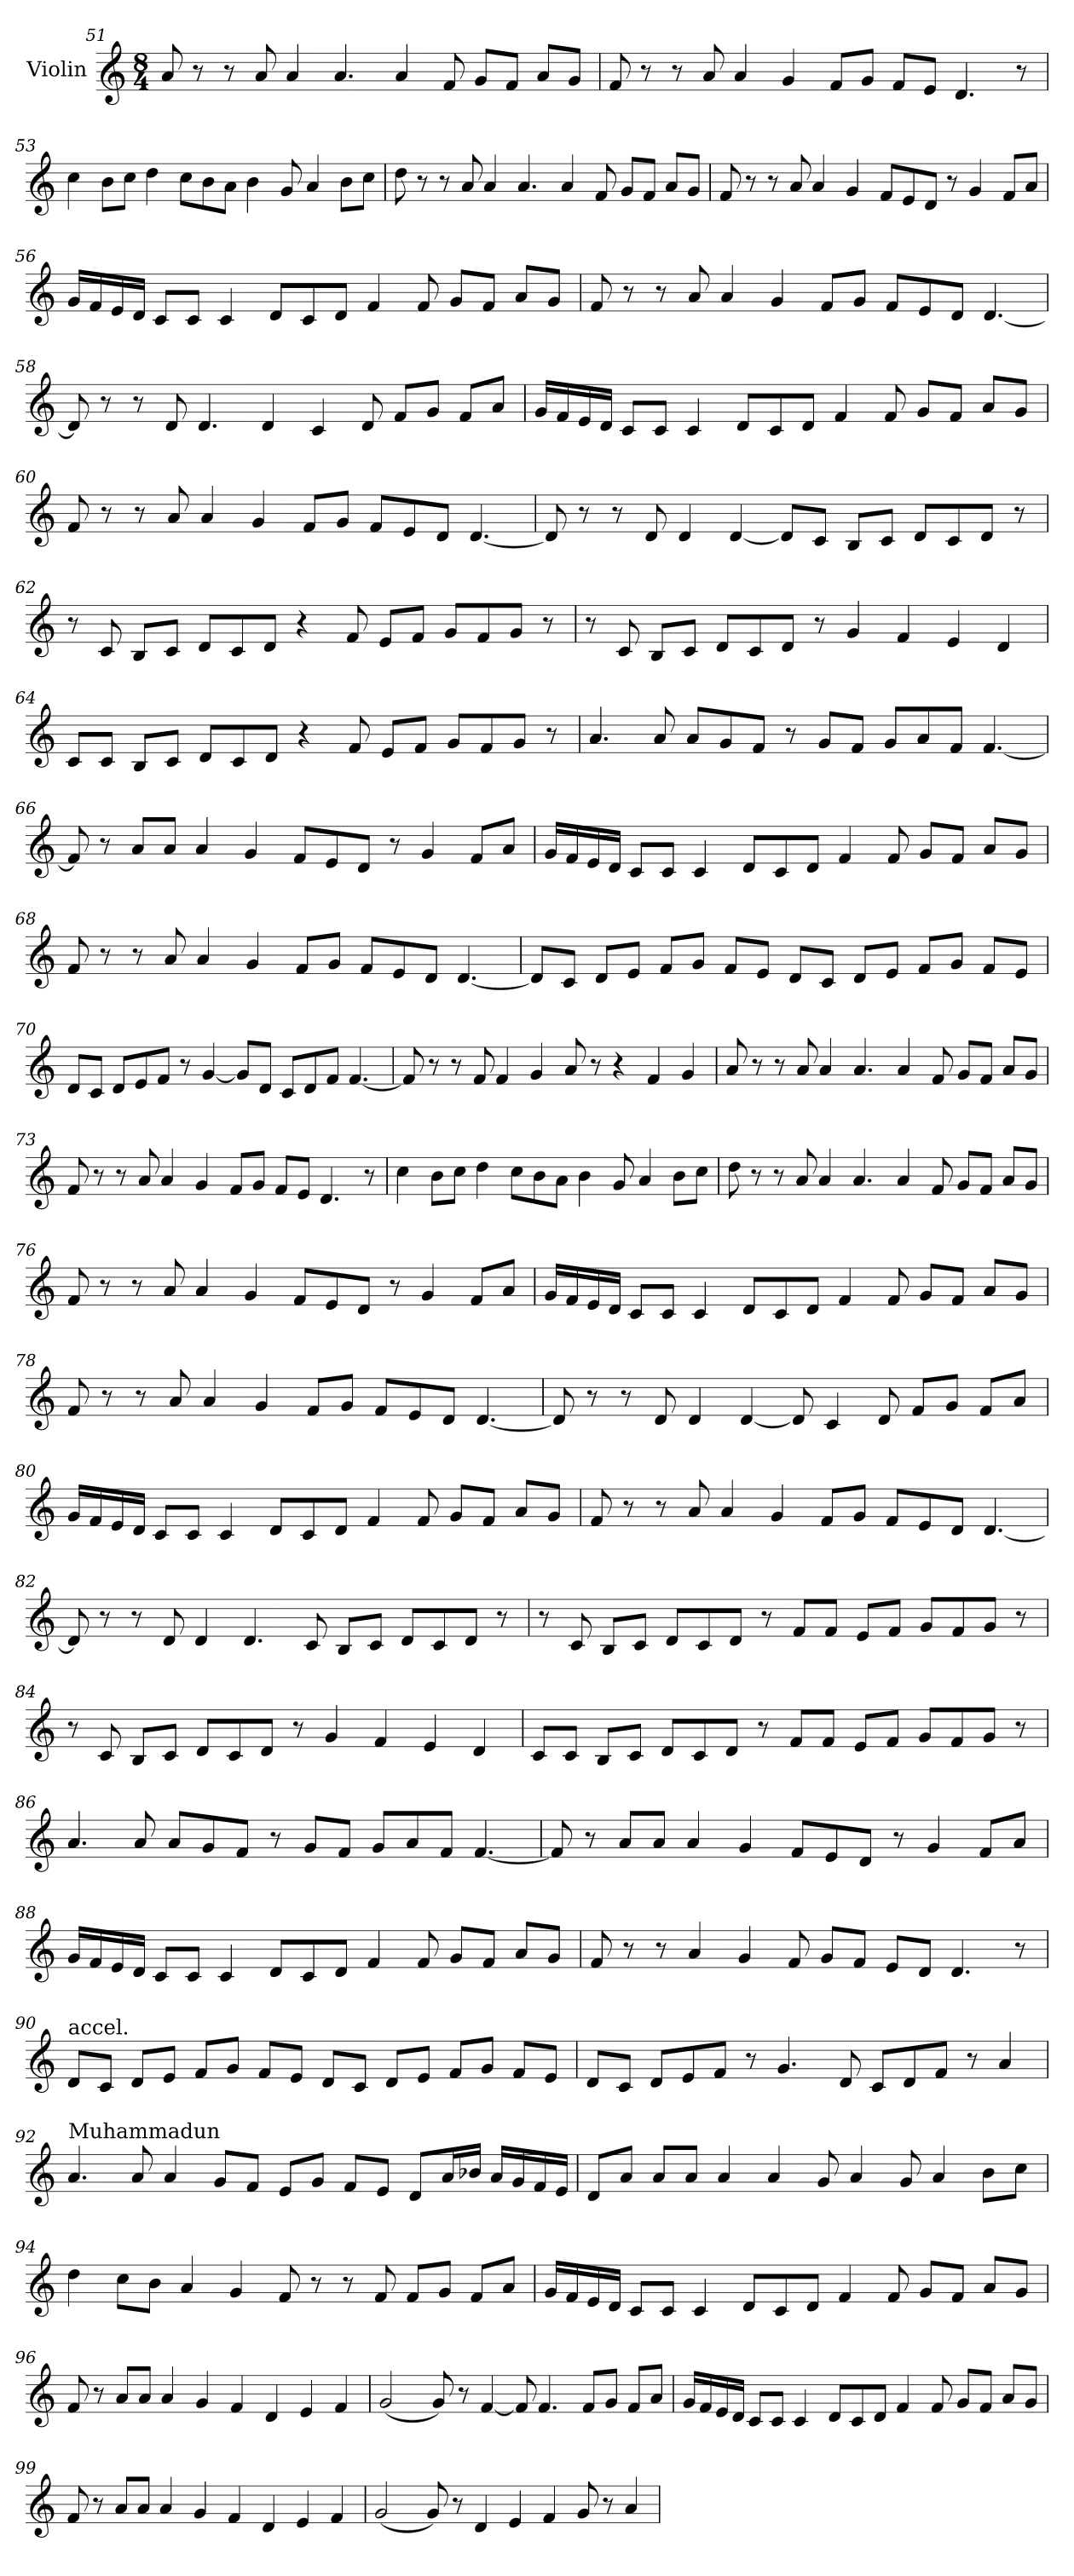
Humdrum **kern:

**kern
*part1
*staff1
*I"Violin
*clefG2
*k[]
*C:
*M8/4
=51
8a/
8r
8r
8a/
4a/
4.a/
4a/
8f/
8g/L
8f/J
8a/L
8g/J
!!LO:LB:g=z
=52
8f/
8r
8r
8a/
4a/
4g/
8f/L
8g/J
8f/L
8e/J
4.d/
8r
!!LO:LB:g=z
=53
4cc\
8b\L
8cc\J
4dd\
8cc\L
8b\
8a\J
4b\
8g/
4a/
8b\L
8cc\J
=54
8dd\
8r
8r
8a/
4a/
4.a/
4a/
8f/
8g/L
8f/J
8a/L
8g/J
!!LO:LB:g=z
=55
8f/
8r
8r
8a/
4a/
4g/
8f/L
8e/
8d/J
8r
4g/
8f/L
8a/J
=56
16g/LL
16f/
16e/
16d/JJ
8c/L
8c/J
4c/
8d/L
8c/
8d/J
4f/
8f/
8g/L
8f/J
8a/L
8g/J
!!LO:LB:g=z
=57
8f/
8r
8r
8a/
4a/
4g/
8f/L
8g/J
8f/L
8e/
8d/J
[4.d/
=58
8d/]
8r
8r
8d/
4.d/
4d/
4c/
8d/
8f/L
8g/J
8f/L
8a/J
!!LO:LB:g=z
=59
16g/LL
16f/
16e/
16d/JJ
8c/L
8c/J
4c/
8d/L
8c/
8d/J
4f/
8f/
8g/L
8f/J
8a/L
8g/J
=60
8f/
8r
8r
8a/
4a/
4g/
8f/L
8g/J
8f/L
8e/
8d/J
[4.d/
!!LO:LB:g=z
=61
8d/]
8r
8r
8d/
4d/
[4d/
8d/L]
8c/J
8B/L
8c/J
8d/L
8c/
8d/J
8r
=62
8r
8c/
8B/L
8c/J
8d/L
8c/
8d/J
4r
8f/
8e/L
8f/J
8g/L
8f/
8g/J
8r
!!LO:PB:g=z
=63
8r
8c/
8B/L
8c/J
8d/L
8c/
8d/J
8r
4g/
4f/
4e/
4d/
=64
8c/L
8c/J
8B/L
8c/J
8d/L
8c/
8d/J
4r
8f/
8e/L
8f/J
8g/L
8f/
8g/J
8r
!!LO:LB:g=z
=65
4.a/
8a/
8a/L
8g/
8f/J
8r
8g/L
8f/J
8g/L
8a/
8f/J
[4.f/
=66
8f/]
8r
8a/L
8a/J
4a/
4g/
8f/L
8e/
8d/J
8r
4g/
8f/L
8a/J
!!LO:LB:g=z
=67
16g/LL
16f/
16e/
16d/JJ
8c/L
8c/J
4c/
8d/L
8c/
8d/J
4f/
8f/
8g/L
8f/J
8a/L
8g/J
=68
8f/
8r
8r
8a/
4a/
4g/
8f/L
8g/J
8f/L
8e/
8d/J
[4.d/
!!LO:LB:g=z
=69
8d/L]
8c/J
8d/L
8e/J
8f/L
8g/J
8f/L
8e/J
8d/L
8c/J
8d/L
8e/J
8f/L
8g/J
8f/L
8e/J
=70
8d/L
8c/J
8d/L
8e/
8f/J
8r
[4g/
8g/L]
8d/J
8c/L
8d/
8f/J
[4.f/
!!LO:LB:g=z
=71
8f/]
8r
8r
8f/
4f/
4g/
8a/
8r
4r
4f/
4g/
=72
8a/
8r
8r
8a/
4a/
4.a/
4a/
8f/
8g/L
8f/J
8a/L
8g/J
!!LO:LB:g=z
=73
8f/
8r
8r
8a/
4a/
4g/
8f/L
8g/J
8f/L
8e/J
4.d/
8r
!!LO:LB:g=z
=74
4cc\
8b\L
8cc\J
4dd\
8cc\L
8b\
8a\J
4b\
8g/
4a/
8b\L
8cc\J
=75
8dd\
8r
8r
8a/
4a/
4.a/
4a/
8f/
8g/L
8f/J
8a/L
8g/J
!!LO:LB:g=z
=76
8f/
8r
8r
8a/
4a/
4g/
8f/L
8e/
8d/J
8r
4g/
8f/L
8a/J
=77
16g/LL
16f/
16e/
16d/JJ
8c/L
8c/J
4c/
8d/L
8c/
8d/J
4f/
8f/
8g/L
8f/J
8a/L
8g/J
!!LO:PB:g=z
=78
8f/
8r
8r
8a/
4a/
4g/
8f/L
8g/J
8f/L
8e/
8d/J
[4.d/
=79
8d/]
8r
8r
8d/
4d/
[4d/
8d/]
4c/
8d/
8f/L
8g/J
8f/L
8a/J
!!LO:LB:g=z
=80
16g/LL
16f/
16e/
16d/JJ
8c/L
8c/J
4c/
8d/L
8c/
8d/J
4f/
8f/
8g/L
8f/J
8a/L
8g/J
=81
8f/
8r
8r
8a/
4a/
4g/
8f/L
8g/J
8f/L
8e/
8d/J
[4.d/
!!LO:LB:g=z
=82
8d/]
8r
8r
8d/
4d/
4.d/
8c/
8B/L
8c/J
8d/L
8c/
8d/J
8r
=83
8r
8c/
8B/L
8c/J
8d/L
8c/
8d/J
8r
8f/L
8f/J
8e/L
8f/J
8g/L
8f/
8g/J
8r
!!LO:LB:g=z
=84
8r
8c/
8B/L
8c/J
8d/L
8c/
8d/J
8r
4g/
4f/
4e/
4d/
=85
8c/L
8c/J
8B/L
8c/J
8d/L
8c/
8d/J
8r
8f/L
8f/J
8e/L
8f/J
8g/L
8f/
8g/J
8r
!!LO:LB:g=z
=86
4.a/
8a/
8a/L
8g/
8f/J
8r
8g/L
8f/J
8g/L
8a/
8f/J
[4.f/
=87
8f/]
8r
8a/L
8a/J
4a/
4g/
8f/L
8e/
8d/J
8r
4g/
8f/L
8a/J
!!LO:LB:g=z
=88
16g/LL
16f/
16e/
16d/JJ
8c/L
8c/J
4c/
8d/L
8c/
8d/J
4f/
8f/
8g/L
8f/J
8a/L
8g/J
=89
8f/
8r
8r
4a/
4g/
8f/
8g/L
8f/J
8e/L
8d/J
4.d/
8r
!!LO:LB:g=z
=90
!LO:TX:a:t=accel.
8d/L
8c/J
8d/L
8e/J
8f/L
8g/J
8f/L
8e/J
8d/L
8c/J
8d/L
8e/J
8f/L
8g/J
8f/L
8e/J
=91
8d/L
8c/J
8d/L
8e/
8f/J
8r
4.g/
8d/
8c/L
8d/
8f/J
8r
4a/
!!LO:LB:g=z
=92
*MM95
!LO:TX:a:t=Muhammadun
4.a/
8a/
4a/
8g/L
8f/J
8e/L
8g/J
8f/L
8e/J
8d/L
16a/L
16b-X/JJ
16a/LL
16g/
16f/
16e/JJ
=93
8d/L
8a/J
8a/L
8a/J
4a/
4a/
8g/
4a/
8g/
4a/
8b\L
8cc\J
!!LO:PB:g=z
=94
4dd\
8cc\L
8b\J
4a/
4g/
8f/
8r
8r
8f/
8f/L
8g/J
8f/L
8a/J
=95
16g/LL
16f/
16e/
16d/JJ
8c/L
8c/J
4c/
8d/L
8c/
8d/J
4f/
8f/
8g/L
8f/J
8a/L
8g/J
!!LO:LB:g=z
=96
8f/
8r
8a/L
8a/J
4a/
4g/
4f/
4d/
4e/
4f/
=97
(2g/
8g/)
8r
[4f/
8f/]
4.f/
8f/L
8g/J
8f/L
8a/J
!!LO:LB:g=z
=98
16g/LL
16f/
16e/
16d/JJ
8c/L
8c/J
4c/
8d/L
8c/
8d/J
4f/
8f/
8g/L
8f/J
8a/L
8g/J
=99
8f/
8r
8a/L
8a/J
4a/
4g/
4f/
4d/
4e/
4f/
!!LO:LB:g=z
=100
(2g/
8g/)
8r
4d/
4e/
4f/
8g/
8r
4a/
=
*-
